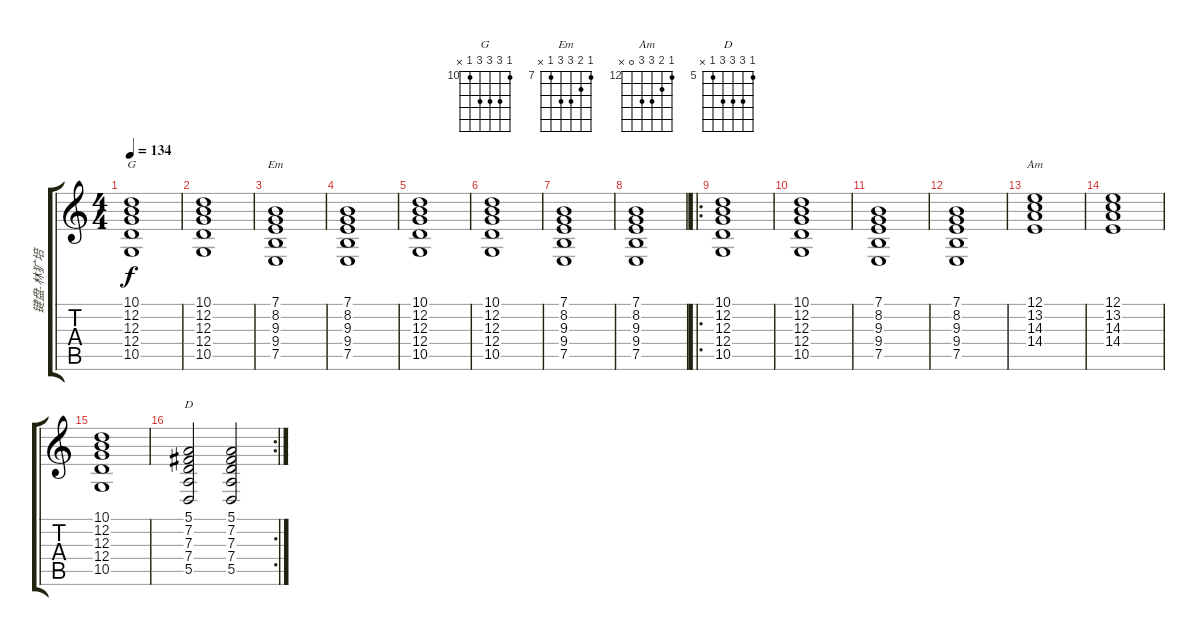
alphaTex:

\track ("键盘-林犷培" "键盘-林犷培") {instrument stringensemble2}
\staff {score tabs}
\tuning (E4 B3 G3 D3 A2 E2) {hide}
\chord ("G" 10 12 12 12 10 x) {firstfret 10}
\chord ("Em" 7 8 9 9 7 x) {firstfret 7}
\chord ("Am" 12 13 14 14 0 x) {firstfret 12}
\chord ("D" 5 7 7 7 5 x) {firstfret 5}
\ts (4 4)
\tempo 134
\clef g2
\ks c
(10.1 12.2 12.3 12.4 10.5).1{ch "G" dy f instrument stringensemble2} |
(10.1 12.2 12.3 12.4 10.5).1 |
(7.1 8.2 9.3 9.4 7.5).1{ch "Em"} |
(7.1 8.2 9.3 9.4 7.5).1 |
(10.1 12.2 12.3 12.4 10.5).1 |
(10.1 12.2 12.3 12.4 10.5).1 |
(7.1 8.2 9.3 9.4 7.5).1 |
(7.1 8.2 9.3 9.4 7.5).1 |
\ro
(10.1 12.2 12.3 12.4 10.5).1 |
(10.1 12.2 12.3 12.4 10.5).1 |
(7.1 8.2 9.3 9.4 7.5).1 |
(7.1 8.2 9.3 9.4 7.5).1 |
(12.1 13.2 14.3 14.4).1{ch "Am"} |
(12.1 13.2 14.3 14.4).1 |
(10.1 12.2 12.3 12.4 10.5).1 |
\rc 2
(5.1 7.2 7.3 7.4 5.5).2{ch "D"} (5.1 7.2 7.3 7.4 5.5).2
